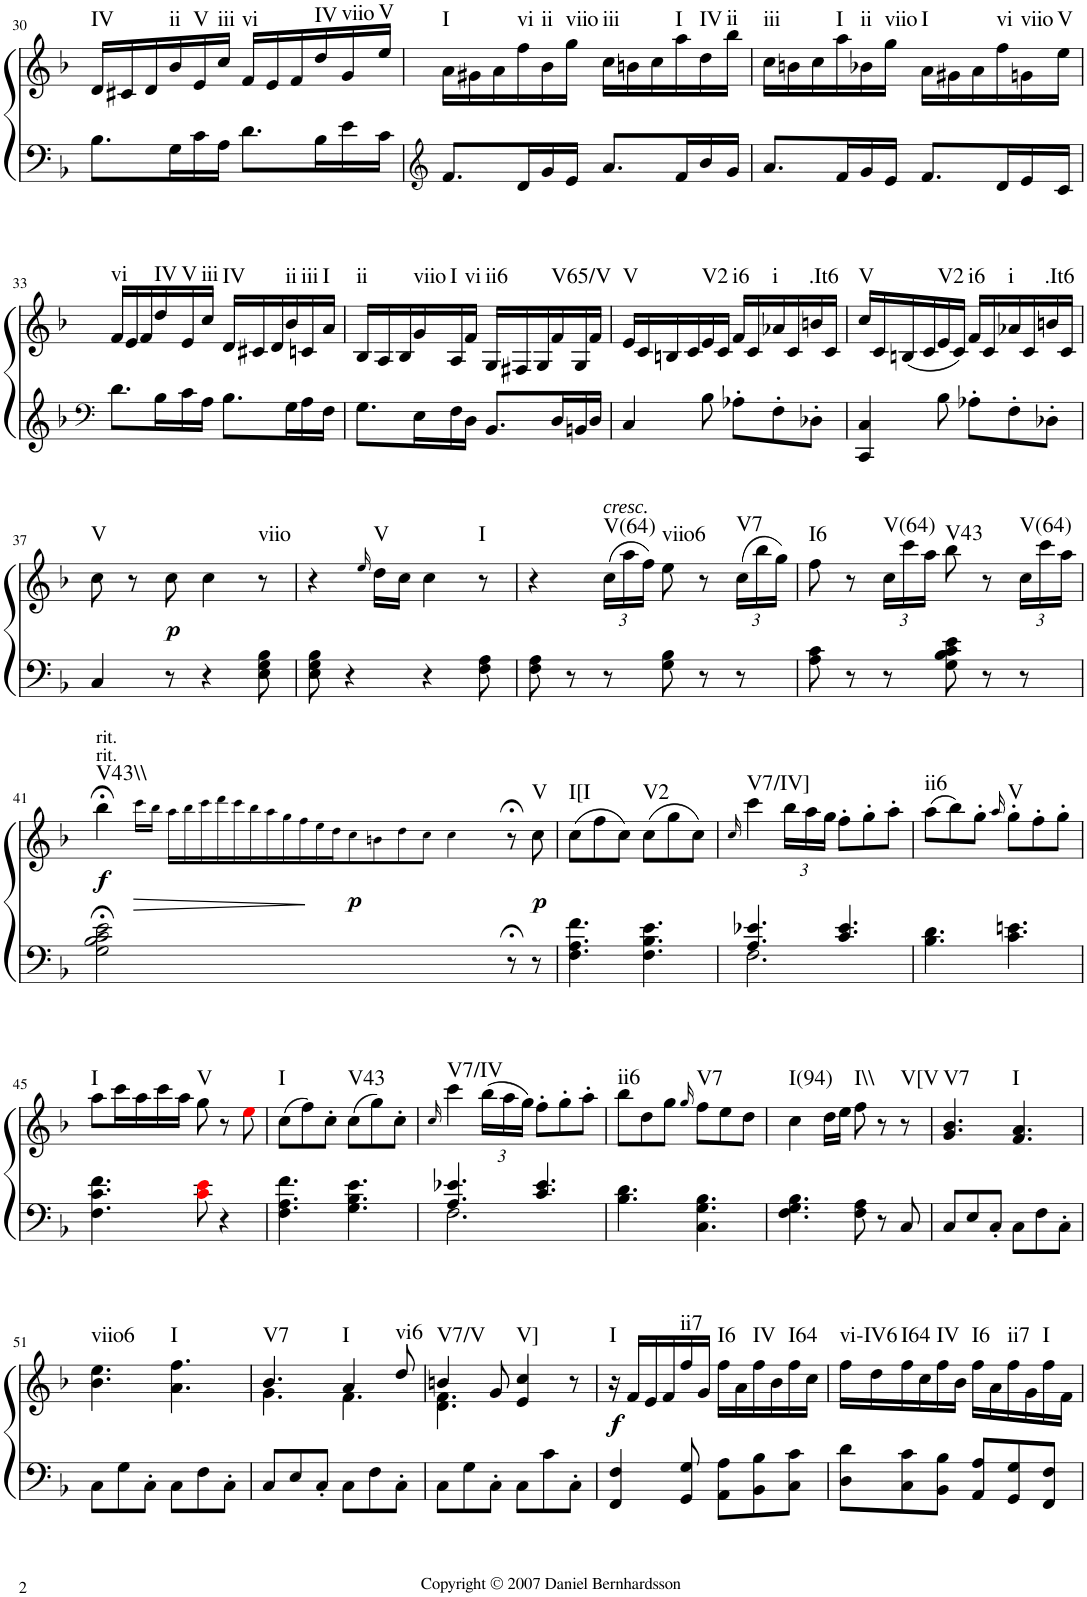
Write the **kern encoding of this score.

**kern	**kern	**dynam	**harte
*part1	*part1	*part1	*part1
*staff2	*staff1	*staff1/2	*
*I"Piano	*	*	*
*I'Pno.	*	*	*
!!LO:PB:g=z
*clefF4	*clefG2	*	*
*k[b-]	*k[b-]	*	*
*F:	*F:	*	*
*M6/8	*M6/8	*	*
=30	=30	=30	=30
!	!	!	!LO:H:kt=IV
8.B-\L	16d/LL	.	N
.	16c#X/	.	.
.	16d/	.	.
!	!	!	!LO:H:kt=ii
16G\L	16b-/	.	N
!	!	!	!LO:H:kt=V
16c\	16e/	.	N
!	!	!	!LO:H:kt=iii
16A\JJ	16cc/JJ	.	N
!	!	!	!LO:H:kt=vi
8.d\L	16f/LL	.	N
.	16e/	.	.
.	16f/	.	.
!	!	!	!LO:H:kt=IV
16B-\L	16dd/	.	N
!	!	!	!LO:H:kt=viio
16e\	16g/	.	N
!	!	!	!LO:H:kt=V
16c\JJ	16ee/JJ	.	N
=31	=31	=31	=31
*clefG2	*	*	*
!	!	!	!LO:H:kt=I
8.f/L	16a\LL	.	N
.	16g#X\	.	.
.	16a\	.	.
!	!	!	!LO:H:kt=vi
16d/L	16ff\	.	N
!	!	!	!LO:H:kt=ii
16g/	16b-\	.	N
!	!	!	!LO:H:kt=viio
16e/JJ	16gg\JJ	.	N
!	!	!	!LO:H:kt=iii
8.a/L	16cc\LL	.	N
.	16bn\	.	.
.	16cc\	.	.
!	!	!	!LO:H:kt=I
16f/L	16aa\	.	N
!	!	!	!LO:H:kt=IV
16b-/	16dd\	.	N
!	!	!	!LO:H:kt=ii
16g/JJ	16bb-\JJ	.	N
=32	=32	=32	=32
!	!	!	!LO:H:kt=iii
8.a/L	16cc\LL	.	N
.	16bn\	.	.
.	16cc\	.	.
!	!	!	!LO:H:kt=I
16f/L	16aa\	.	N
!	!	!	!LO:H:kt=ii
16g/	16b-X\	.	N
!	!	!	!LO:H:kt=viio
16e/JJ	16gg\JJ	.	N
!	!	!	!LO:H:kt=I
8.f/L	16a\LL	.	N
.	16g#X\	.	.
.	16a\	.	.
!	!	!	!LO:H:kt=vi
16d/L	16ff\	.	N
!	!	!	!LO:H:kt=viio
16e/	16gn\	.	N
!	!	!	!LO:H:kt=V
16c/JJ	16ee\JJ	.	N
!!LO:LB:g=z
=33	=33	=33	=33
*clefF4	*	*	*
!	!	!	!LO:H:kt=vi
8.d\L	16f/LL	.	N
.	16e/	.	.
.	16f/	.	.
!	!	!	!LO:H:kt=IV
16B-\L	16dd/	.	N
!	!	!	!LO:H:kt=V
16c\	16e/	.	N
!	!	!	!LO:H:kt=iii
16A\JJ	16cc/JJ	.	N
!	!	!	!LO:H:kt=IV
8.B-\L	16d/LL	.	N
.	16c#X/	.	.
.	16d/	.	.
!	!	!	!LO:H:kt=ii
16G\L	16b-/	.	N
!	!	!	!LO:H:kt=iii
16A\	16cn/	.	N
!	!	!	!LO:H:kt=I
16F\JJ	16a/JJ	.	N
=34	=34	=34	=34
!	!	!	!LO:H:kt=ii
8.G\L	16B-/LL	.	N
.	16A/	.	.
.	16B-/	.	.
!	!	!	!LO:H:kt=viio
16E\L	16g/	.	N
!	!	!	!LO:H:kt=I
16F\	16A/	.	N
!	!	!	!LO:H:kt=vi
16D\JJ	16f/JJ	.	N
!	!	!	!LO:H:kt=ii6
8.BB-/L	16G/LL	.	N
.	16F#X/	.	.
.	16G/	.	.
!	!	!	!LO:H:kt=V65/V
16D/L	16f/	.	N
16BBn/	16G/	.	.
16D/JJ	16f/JJ	.	.
=35	=35	=35	=35
!	!	!	!LO:H:kt=V
4C/	16e/LL	.	N
.	16c/	.	.
.	16Bn/	.	.
.	16c/	.	.
!	!	!	!LO:H:kt=V2
8B-\	16e/	.	N
.	16c/JJ	.	.
!	!	!	!LO:H:kt=i6
8A-X'\L	16f/LL	.	N
.	16c/	.	.
!	!	!	!LO:H:kt=i
8F'\	16a-X/	.	N
.	16c/	.	.
!	!	!	!LO:H:kt=.It6
8D-X'\J	16bn/	.	N
.	16c/JJ	.	.
=36	=36	=36	=36
!	!	!	!LO:H:kt=V
4CC/ 4C/	16cc/LL	.	N
.	16c/	.	.
.	(16Bn/	.	.
.	16c/	.	.
!	!	!	!LO:H:kt=V2
8B-\	16e/	.	N
.	16c/JJ)	.	.
!	!	!	!LO:H:kt=i6
8A-X'\L	16f/LL	.	N
.	16c/	.	.
!	!	!	!LO:H:kt=i
8F'\	16a-X/	.	N
.	16c/	.	.
!	!	!	!LO:H:kt=.It6
8D-X'\J	16bn/	.	N
.	16c/JJ	.	.
!!LO:LB:g=z
=37	=37	=37	=37
!	!	!	!LO:H:kt=V
4C/	8cc\	.	N
.	8r	.	.
!	!	!LO:DY:b	!
8r	8cc\	p	.
4r	4cc\	.	.
!	!	!	!LO:H:kt=viio
8E\ 8G\ 8B-\	8r	.	N
=38	=38	=38	=38
8E\ 8G\ 8B-\	4r	.	.
4r	.	.	.
.	16qee/	.	.
!	!	!	!LO:H:kt=V
.	16dd\LL	.	N
.	16cc\JJ	.	.
4r	4cc\	.	.
!	!	!	!LO:H:kt=I
8F\ 8A\	8r	.	N
=39	=39	=39	=39
8F\ 8A\	4r	.	.
8r	.	.	.
*	*Xbrackettup	*	*
!	!LO:TX:a:i:t=cresc.	!	!LO:H:kt=V(64)
8r	(24cc\LL	.	N
.	24aa\	.	.
.	24ff\JJ)	.	.
!	!	!	!LO:H:kt=viio6
8G\ 8B-\	8ee\	.	N
8r	8r	.	.
!	!	!	!LO:H:kt=V7
8r	(24cc\LL	.	N
.	24bb-\	.	.
.	24gg\JJ)	.	.
=40	=40	=40	=40
!	!	!	!LO:H:kt=I6
8A\ 8c\	8ff\	.	N
8r	8r	.	.
!	!	!	!LO:H:kt=V(64)
8r	24cc\LL	.	N
.	24ccc\	.	.
.	24aa\JJ	.	.
!	!	!	!LO:H:kt=V43
8G\ 8B-\ 8c\ 8e\	8bb-\	.	N
8r	8r	.	.
!	!	!	!LO:H:kt=V(64)
8r	24cc\LL	.	N
.	24ccc\	.	.
.	24aa\JJ	.	.
!!LO:LB:g=z
=41	=41	=41	=41
!	!LO:TX:a:t=rit.	!	!
!	!LO:TX:a:t=rit.	!	!
!	!	!LO:DY:b	!LO:H:kt=V43\\
2G\;< 2B-\;< 2c\;< 2e\;<	4bb-;<\	f	N
!	!	!LO:HP:b	!
.	16ccc!\LL	>	.
.	16bb-!\JJ	.	.
.	16aa!\LL	.	.
.	16bb-!\	.	.
8ryy	16ccc!\	.	.
.	16ddd!\	.	.
8ryy	16ccc!\	.	.
.	16bb-!\	.	.
2ryy	16aa!\	.	.
.	16gg!\	.	.
.	16ff!\	.	.
.	16ee!\	]	.
.	16dd!\J	.	.
!	!	!LO:DY:b	!
.	8cc!\	p	.
.	8bn!\	.	.
4ryy	.	.	.
.	8dd!\	.	.
.	8cc!\J	.	.
8ryy	.	.	.
.	4cc!\	.	.
16ryy	.	.	.
16ryy	.	.	.
16ryy	.	.	.
8r;<	8r;<	.	.
!	!	!LO:DY:b	!LO:H:kt=V
8r	8cc\	p	N
=42	=42	=42	=42
!	!	!	!LO:H:kt=I[I
4.F\ 4.A\ 4.f\	(8cc\L	.	N
.	8ff\	.	.
.	8cc\J)	.	.
!	!	!	!LO:H:kt=V2
4.F\ 4.B-\ 4.e\	(8cc\L	.	N
.	8gg\	.	.
.	8cc\J)	.	.
=43	=43	=43	=43
.	16qcc/	.	.
*^	*	*	*
!	!	!	!	!LO:H:kt=V7/IV]
4.A/ 4.e-X/	2.F\	4ccc\	.	N
.	.	24bb-\LL	.	.
.	.	24aa\	.	.
.	.	24gg\JJ	.	.
4.c/ 4.e-/	.	8ff'\L	.	.
.	.	8gg'\	.	.
.	.	8aa'\J	.	.
*v	*v	*	*	*
=44	=44	=44	=44
!	!	!	!LO:H:kt=ii6
4.B-\ 4.d\	(8aa\L	.	N
.	8bb-\)	.	.
.	8gg'\J	.	.
.	16qaa/	.	.
!	!	!	!LO:H:kt=V
4.c\ 4.en\	8gg'\L	.	N
.	8ff'\	.	.
.	8gg'\J	.	.
!!LO:LB:g=z
=45	=45	=45	=45
!	!	!	!LO:H:kt=I
4.F\ 4.c\ 4.f\	8aa\L	.	N
.	16ccc\L	.	.
.	16aa\	.	.
.	16ccc\	.	.
.	16aa\JJ	.	.
!	!	!	!LO:H:kt=V
8ci\ 8ei\	8gg\	.	N
4r	8r	.	.
.	8eei\	.	.
=46	=46	=46	=46
!	!	!	!LO:H:kt=I
4.F\ 4.A\ 4.f\	(8cc\L	.	N
.	8ff\)	.	.
.	8cc'\J	.	.
!	!	!	!LO:H:kt=V43
4.G\ 4.B-\ 4.e\	(8cc\L	.	N
.	8gg\)	.	.
.	8cc'\J	.	.
=47	=47	=47	=47
.	16qcc/	.	.
*^	*	*	*
!	!	!	!	!LO:H:kt=V7/IV
4.A/ 4.e-X/	2.F\	4ccc\	.	N
.	.	(24bb-\LL	.	.
.	.	24aa\	.	.
.	.	24gg\JJ)	.	.
4.c/ 4.e-/	.	8ff'\L	.	.
.	.	8gg'\	.	.
.	.	8aa'\J	.	.
*v	*v	*	*	*
=48	=48	=48	=48
!	!	!	!LO:H:kt=ii6
4.B-\ 4.d\	8bb-\L	.	N
.	8dd\	.	.
.	8gg\J	.	.
.	16qgg/	.	.
!	!	!	!LO:H:kt=V7
4.C\ 4.G\ 4.B-\	8ff\L	.	N
.	8ee\	.	.
.	8dd\J	.	.
=49	=49	=49	=49
!	!	!	!LO:H:kt=I(94)
4.F\ 4.G\ 4.B-\	4cc\	.	N
.	16dd\LL	.	.
.	16ee\JJ	.	.
!	!	!	!LO:H:kt=I\\
8F\ 8A\	8ff\	.	N
8r	8r	.	.
!	!	!	!LO:H:kt=V[V
8C/	8r	.	N
=50	=50	=50	=50
!	!	!	!LO:H:kt=V7
8C/L	4.g/ 4.b-/	.	N
8E/	.	.	.
8C'/J	.	.	.
!	!	!	!LO:H:kt=I
8C\L	4.f/ 4.a/	.	N
8F\	.	.	.
8C'\J	.	.	.
!!LO:LB:g=z
=51	=51	=51	=51
!	!	!	!LO:H:kt=viio6
8C\L	4.b-\ 4.ee\	.	N
8G\	.	.	.
8C'\J	.	.	.
!	!	!	!LO:H:kt=I
8C\L	4.a\ 4.ff\	.	N
8F\	.	.	.
8C'\J	.	.	.
=52	=52	=52	=52
*	*^	*	*
!	!	!	!	!LO:H:kt=V7
8C/L	4.b-/	4.g\	.	N
8E/	.	.	.	.
8C'/J	.	.	.	.
!	!	!	!	!LO:H:kt=I
8C\L	4a/	4.f\	.	N
8F\	.	.	.	.
!	!	!	!	!LO:H:kt=vi6
8C'\J	8dd/	.	.	N
=53	=53	=53	=53	=53
!	!	!	!	!LO:H:kt=V7/V
8C\L	4bn/	4.d\ 4.f\	.	N
8G\	.	.	.	.
8C'\J	8g/	.	.	.
!	!	!	!	!LO:H:kt=V]
8C\L	4e/ 4cc/	4.ryy	.	N
8c\	.	.	.	.
8C'\J	8r	.	.	.
*	*v	*v	*	*
=54	=54	=54	=54
!	!	!LO:DY:b	!LO:H:kt=I
4FF/ 4F/	16r	f	N
.	16f/LL	.	.
.	16e/	.	.
.	16f/	.	.
!	!	!	!LO:H:kt=ii7
8GG/ 8G/	16ff/	.	N
.	16g/JJ	.	.
!	!	!	!LO:H:kt=I6
8AA\ 8A\L	16ff\LL	.	N
.	16a\	.	.
!	!	!	!LO:H:kt=IV
8BB-\ 8B-\	16ff\	.	N
.	16b-\	.	.
!	!	!	!LO:H:kt=I64
8C\ 8c\J	16ff\	.	N
.	16cc\JJ	.	.
=55	=55	=55	=55
!	!	!	!LO:H:kt=vi-IV6
8D\ 8d\L	16ff\LL	.	N
.	16dd\	.	.
!	!	!	!LO:H:kt=I64
8C\ 8c\	16ff\	.	N
.	16cc\	.	.
!	!	!	!LO:H:kt=IV
8BB-\ 8B-\J	16ff\	.	N
.	16b-\JJ	.	.
!	!	!	!LO:H:kt=I6
8AA/ 8A/L	16ff\LL	.	N
.	16a\	.	.
!	!	!	!LO:H:kt=ii7
8GG/ 8G/	16ff\	.	N
.	16g\	.	.
!	!	!	!LO:H:kt=I
8FF/ 8F/J	16ff\	.	N
.	16f\JJ	.	.
=	=	=	=
*-	*-	*-	*-
